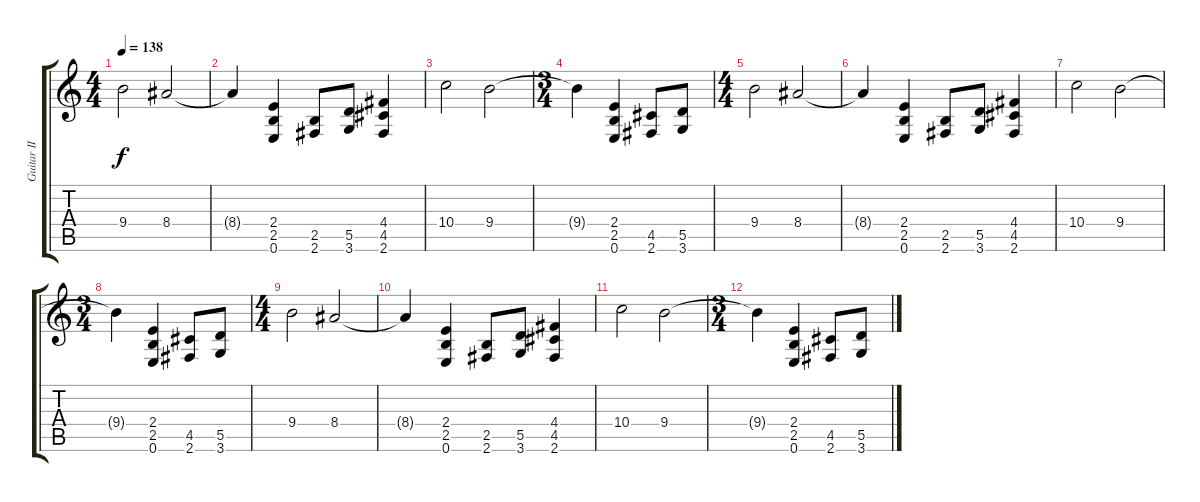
\track ("Guitar II" "Guitar II") {instrument distortionguitar}
\staff {score tabs}
\tuning (E4 B3 G3 D3 A2 E2) {hide}
\ts (4 4)
\tempo 138
\clef g2
\ks c
9.4.2{dy f} 8.4.2 |
8.4{t}.4 (2.4 2.5 0.6).4 (2.5 2.6).8 (5.5 3.6).8 (4.4 4.5 2.6).4 |
10.4.2 9.4.2 |
\ts (3 4)
9.4{t}.4 (2.4 2.5 0.6).4 (4.5 2.6).8 (5.5 3.6).8 |
\ts (4 4)
9.4.2 8.4.2 |
8.4{t}.4 (2.4 2.5 0.6).4 (2.5 2.6).8 (5.5 3.6).8 (4.4 4.5 2.6).4 |
10.4.2 9.4.2 |
\ts (3 4)
9.4{t}.4 (2.4 2.5 0.6).4 (4.5 2.6).8 (5.5 3.6).8 |
\ts (4 4)
9.4.2 8.4.2 |
8.4{t}.4 (2.4 2.5 0.6).4 (2.5 2.6).8 (5.5 3.6).8 (4.4 4.5 2.6).4 |
10.4.2 9.4.2 |
\ts (3 4)
9.4{t}.4 (2.4 2.5 0.6).4 (4.5 2.6).8 (5.5 3.6).8
